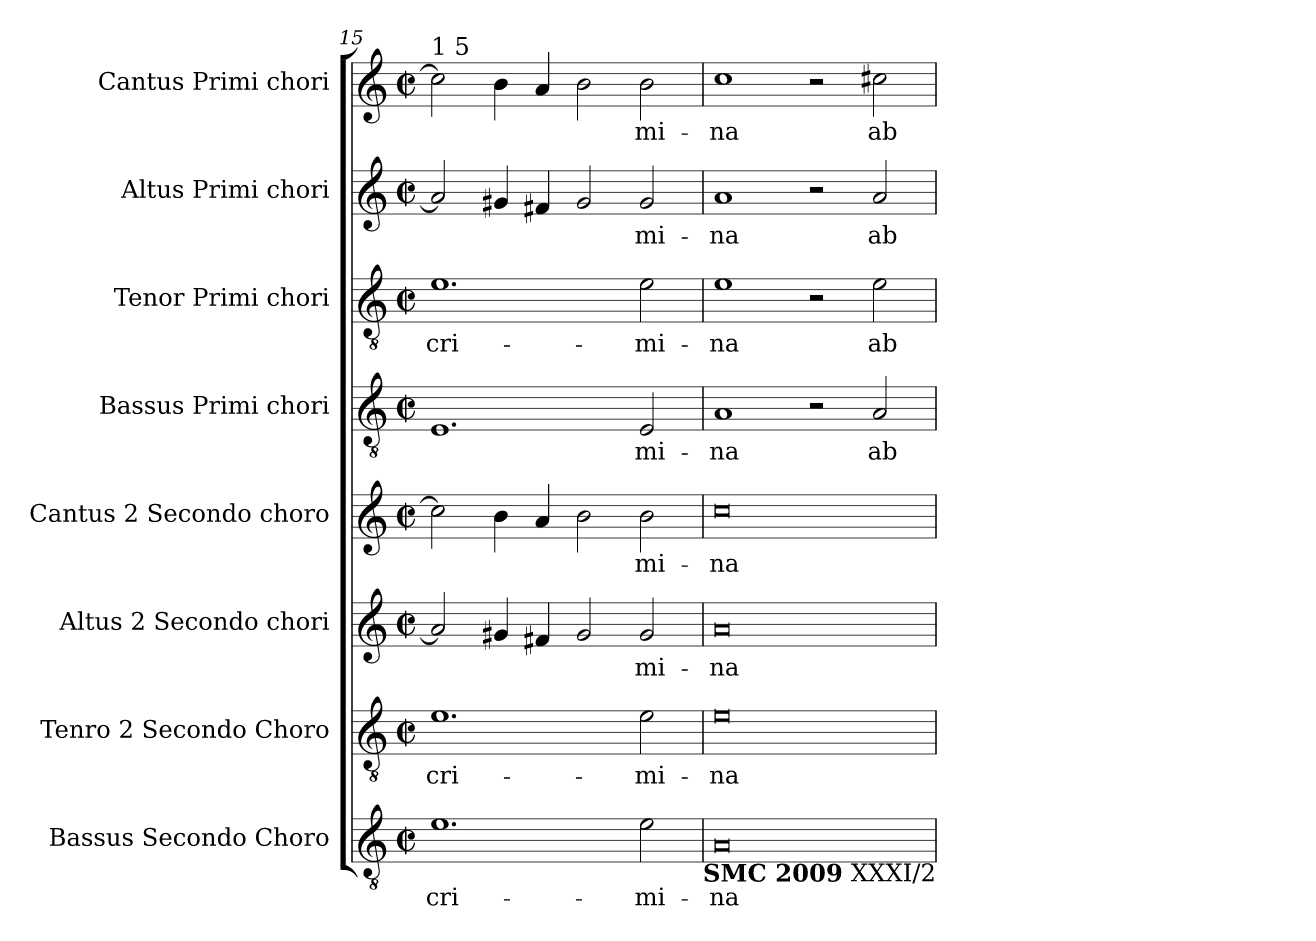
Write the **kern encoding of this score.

**kern	**text	**kern	**text	**kern	**text	**kern	**text	**kern	**text	**kern	**text	**kern	**text	**kern	**text
*part8	*part8	*part7	*part7	*part6	*part6	*part5	*part5	*part4	*part4	*part3	*part3	*part2	*part2	*part1	*part1
*staff8	*staff8	*staff7	*staff7	*staff6	*staff6	*staff5	*staff5	*staff4	*staff4	*staff3	*staff3	*staff2	*staff2	*staff1	*staff1
*I"Bassus  Secondo Choro	*	*I"Tenro 2  Secondo Choro	*	*I"Altus 2  Secondo chori	*	*I"Cantus 2  Secondo choro	*	*I"Bassus  Primi chori	*	*I"Tenor  Primi chori	*	*I"Altus  Primi chori	*	*I"Cantus  Primi chori	*
*I'Ch	*	*I'Ch	*	*I'Ch	*	*I'Ch	*	*I'Ch	*	*I'Ch	*	*I'Ch	*	*I'Ch	*
!!LO:LB:g=z
*clefGv2	*	*clefGv2	*	*clefG2	*	*clefG2	*	*clefGv2	*	*clefGv2	*	*clefG2	*	*clefG2	*
*M2/2	*	*M2/2	*	*M2/2	*	*M2/2	*	*M2/2	*	*M2/2	*	*M2/2	*	*M2/2	*
*met(c|)	*	*met(c|)	*	*met(c|)	*	*met(c|)	*	*met(c|)	*	*met(c|)	*	*met(c|)	*	*met(c|)	*
=15	=15	=15	=15	=15	=15	=15	=15	=15	=15	=15	=15	=15	=15	=15	=15
!	!	!	!	!	!	!	!	!	!	!	!	!	!	!LO:TX:a:t=1 5	!
!	!LO:LY:b:cj	!	!LO:LY:b:cj	!	!	!	!	!	!	!	!LO:LY:b:cj	!	!	!	!
1.e	cri-	1.e	cri-	2a/]	.	2cc\]	.	1.E	.	1.e	cri-	2a/]	.	2cc\]	.
.	.	.	.	4g#X/	.	4b\	.	.	.	.	.	4g#X/	.	4b\	.
.	.	.	.	4f#X/	.	4a/	.	.	.	.	.	4f#X/	.	4a/	.
.	.	.	.	2g#/	.	2b\	.	.	.	.	.	2g#/	.	2b\	.
!	!LO:LY:b:cj	!	!LO:LY:b:cj	!	!LO:LY:b:cj	!	!LO:LY:b:cj	!	!LO:LY:b:cj	!	!LO:LY:b:cj	!	!LO:LY:b:cj	!	!LO:LY:b:cj
2e\	-mi-	2e\	-mi-	2g#/	-mi-	2b\	-mi-	2E/	-mi-	2e\	-mi-	2g#/	-mi-	2b\	-mi-
!LO:TX:b:B:t=SMC 2009	!	!	!	!	!	!	!	!	!	!	!	!	!	!	!
=16	=16	=16	=16	=16	=16	=16	=16	=16	=16	=16	=16	=16	=16	=16	=16
!	!LO:LY:b:cj	!	!LO:LY:b:cj	!	!LO:LY:b:cj	!	!LO:LY:b:cj	!	!LO:LY:b:cj	!	!LO:LY:b:cj	!	!LO:LY:b:cj	!	!LO:LY:b:cj
0A	-na	0e	-na	0a	-na	0cc	-na	1A	-na	1e	-na	1a	-na	1cc	-na
.	.	.	.	.	.	.	.	2r	.	2r	.	2r	.	2r	.
!	!	!	!	!	!	!	!	!	!LO:LY:b:cj	!	!LO:LY:b:cj	!	!LO:LY:b:cj	!	!LO:LY:b:cj
.	.	.	.	.	.	.	.	2A/	ab	2e\	ab	2a/	ab	2cc#X\	ab
!LO:TX:b:t=XXXI/2	!	!	!	!	!	!	!	!	!	!	!	!	!	!	!
=	=	=	=	=	=	=	=	=	=	=	=	=	=	=	=
*-	*-	*-	*-	*-	*-	*-	*-	*-	*-	*-	*-	*-	*-	*-	*-
